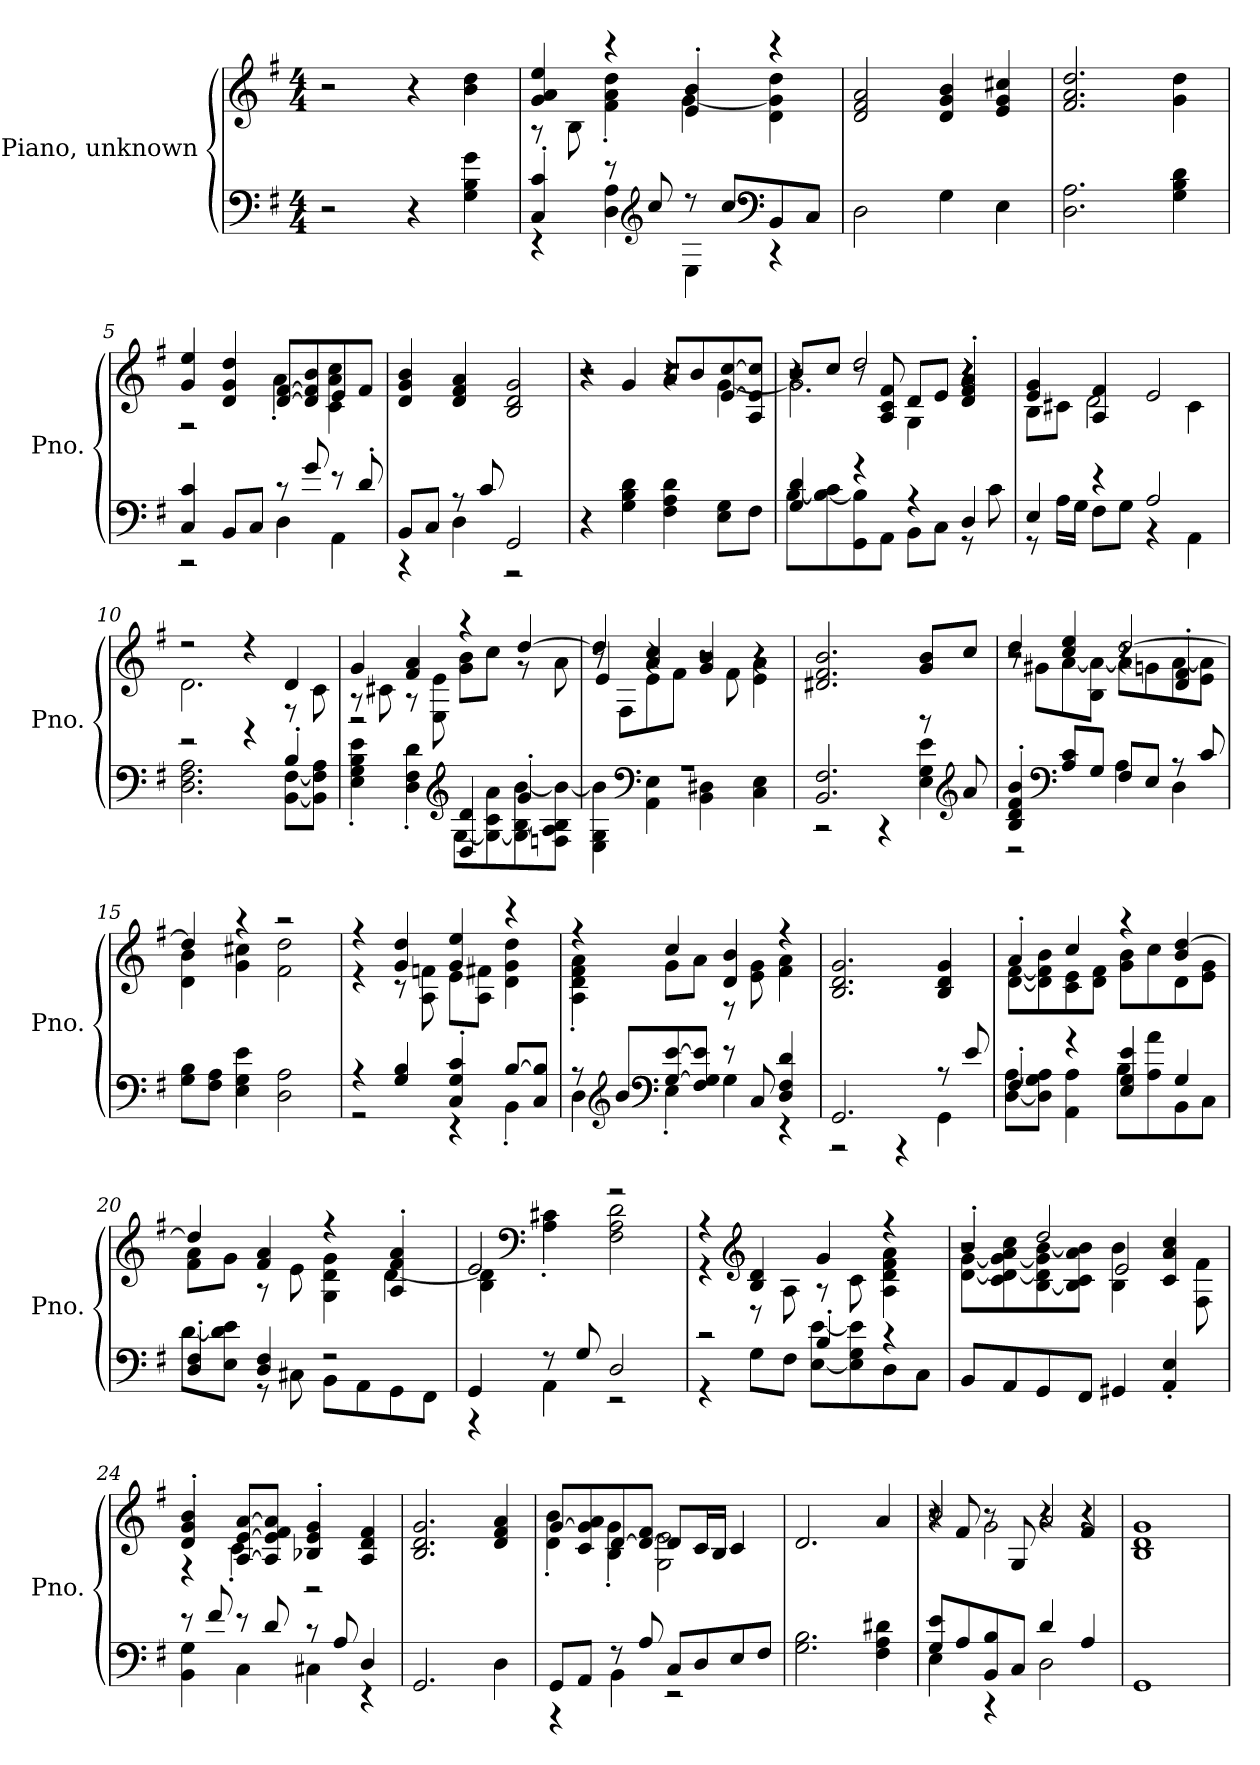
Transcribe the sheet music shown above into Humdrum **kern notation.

**kern	**kern
*part1	*part1
*staff2	*staff1
*I"Piano, unknown	*
*I'Pno.	*
*clefF4	*clefG2
*k[f#]	*k[f#]
*M4/4	*M4/4
*MM120	*MM120
=1	=1
2r	2r
4r	4r
4G\ 4B\ 4g\	4b\ 4dd\
=2	=2
*^	*^
4C/' 4c/'	4r	4g/ 4a/ 4ee/	8r
.	.	.	8B\
8r	4D\ 4A\	4r	4f#\' 4a\' 4dd\'
*clefG2	*	*	*
8cc/	.	.	.
8r	4E\	4e/' 4b/'	[4g\
8cc/L	.	.	.
*clefF4	*	*	*
8BB/	4r	4r	4d\ 4g\] 4dd\
8C/J	.	.	.
*v	*v	*	*
*	*v	*v
=3	=3
2D\	2d/ 2f#/ 2a/
4G\	4d/ 4g/ 4b/
4E\	4e/ 4g/ 4cc#X/
=4	=4
2.D\ 2.A\	2.f#/ 2.a/ 2.dd/
4G\ 4B\ 4d\	4g\ 4dd\
=5	=5
*^	*^
4C/ 4c/	2r	4g/ 4ee/	2r
8BB/L	.	4d/ 4g/ 4dd/	.
8C/J	.	.	.
8r	4D\	[8d/ [8f#/L	4a'\
8g/	.	8d/] 8f#/] 8b/	.
8r	4AA\	8e/	4c\ 4a\ 4cc\
8d'/	.	8f#/J	.
*	*	*v	*v
=6	=6	=6
8BB/L	4r	4d/ 4g/ 4b/
8C/J	.	.
8r	4D\	4d/ 4f#/ 4a/
8c/	.	.
2GG/	2r	2B/ 2d/ 2g/
*v	*v	*
!!LO:LB:g=z
=7	=7
*	*^
*	*	*^
4r	1r	2r	4r
4G\ 4B\ 4d\	.	.	4g/
4F#\ 4A\ 4d\	.	4r	8a/L
.	.	.	8b/
8E\ 8G\L	.	[4g\	[8e/ [8cc/
8F#\J	.	.	8A/ 8e/] 8cc/]J
=8	=8	=8	=8
*^	*	*	*^
4G/ 4d/	[8B\L	4r	2.g\]	8b/L	2r
.	8B\_ 8c\	.	.	8cc/J	.
4r	8GG\ 8B\]	2dd/	.	8r	.
.	8AA\J	.	.	8A/ 8c/ 8f#/	.
4r	8BB\L	.	.	8d/L	4G\
.	8C\J	.	.	8e/J	.
4D/	8r	4r	4r	4d/' 4f#/' 4a/'	4r
.	8c\	.	.	.	.
*	*	*	*v	*v	*v
=9	=9	=9	=9
4E/	8r	4e/ 4g/	8B\L
.	16A\LL	.	8c#X\J
.	16G\JJ	.	.
4r	8F#\L	4A/ 4f#/	2d\
.	8G\J	.	.
2A/	4r	2e/	.
.	4AA\	.	4c#\
=10	=10	=10	=10
2r	2.D\ 2.F#\ 2.A\	2r	2.d\
4r	.	4r	.
4B'/	[8BB\ [8F#\L	4d/	8r
.	8BB\] 8F#\] 8A\J	.	8c\
!!LO:LB:g=z	!!
=11	=11	=11	=11
2r	4E\' 4G\' 4B\' 4e\'	4g/	8r
.	.	.	8c#X\
.	4D\' 4F#\' 4d\'	4f#/ 4a/	8r
.	.	.	8E\ 8e\
*clefG2	*	*	*
4D/ 4d/	[8G\L	4r	8g\ 8b\L
.	8G\_ 8c\ 8a\	.	8cc\J
4g'/	8G\] [8B\ [8b\	[4dd/	8r
.	8Fn\ 8A\ 8B\] 8b\_J	.	8a\
=12	=12	=12	=12
*	*	*	*^
1r	4E\ 4G\ 4b\]	4dd/]	8r	4e/
.	.	.	8F#\L	.
*clefF4	*	*	*	*
.	4AA\ 4E\	4a/ 4cc/	8e\	4r
.	.	.	8f#\J	.
.	4BB\ 4D#X\	4g/ 4b/	8r	2r
.	.	.	8f#\	.
.	4C\ 4E\	4r	4e\ 4a\	.
*	*	*v	*v	*v
=13	=13	=13
2.BB/ 2.F#/	2r	2.d#X/ 2.f#/ 2.b/
.	4r	.
8r	4E\ 4G\ 4e\	8g/ 8b/L
*clefG2	*	*
8a/	.	8cc/J
=14	=14	=14
*	*	*^
*	*	*	*^
4B/' 4d/' 4f#/' 4b/'	2r	4dd/	8r	2r
.	.	.	8g#X\L	.
*clefF4	*	*	*	*
8A/ 8c/L	.	4cc/ 4ee/	[8a\	.
8G/J	.	.	8B\ 8a\_J	.
8F#/L	4A\	[2dd/	8a\L]	4r
8E/J	.	.	8gn\	.
8r	4D\	.	[8a\	4d/' 4f#/'
8c/	.	.	8e\ 8a\]J	.
*v	*v	*	*	*
*	*	*v	*v
!!LO:LB:g=z
=15	=15	=15
8G\ 8B\L	4dd/]	4d\ 4b\
8F#\ 8A\J	.	.
4E\ 4G\ 4e\	4r	4g\ 4cc#X\
2D\ 2A\	2r	2f#\ 2dd\
=16	=16	=16
*^	*	*
4r	2r	4r	4r
4G/ 4B/	.	4g/ 4dd/	8r
.	.	.	8A\ 8fn\
4C/' 4G/' 4c/'	4r	4g/ 4ee/	8e\L
.	.	.	8A\ 8f#X\J
[8B/L	4BB'\	4r	4d\ 4g\ 4dd\
8C/ 8B/]J	.	.	.
=17	=17	=17	=17
8r	4D\	4r	4A\' 4d\' 4f#\' 4a\'
*clefG2	*	*	*
8b/L	.	.	.
*clefF4	*	*	*
[8G/ [8e/	4E'\	4cc/	8g\L
8F#/ 8G/] 8e/]J	.	.	8a\J
8r	4G\	4d/ 4b/	8r
8C/	.	.	8e\ 8g\
4D/ 4F#/ 4d/	4r	4r	4f#\ 4a\
*	*	*v	*v
=18	=18	=18
2.GG/	2r	2.B/ 2.d/ 2.g/
.	4r	.
8r	4GG\	4B/ 4d/ 4g/
8e/	.	.
=19	=19	=19
*	*	*^
4F#'/	[8D\ [8A\L	4a'/	[8d\ [8f#\L
.	8D\] 8G\ 8A\]J	.	8d\] 8f#\] 8b\
4r	4AA\ 4A\	4cc/	8c\ 8e\
.	.	.	8d\ 8f#\J
4E/ 4G/ 4e/	8B\L	4r	8g\ 8b\L
.	8A\ 8a\	.	8cc\
4G/	8BB\	4b/ [4dd/	8d\
.	8C\J	.	8e\ 8g\J
!!LO:LB:g=z	!!
=20	=20	=20	=20
4D/' 4F#/'	[8d\L	4dd/]	8f#\ 8a\L
.	8E\ 8d\] 8e\J	.	8g\J
4D/ 4F#/	8r	4f#/ 4a/	8r
.	8C#X\	.	8e\
2r	8BB\L	4r	4G\ 4d\ 4g\
.	8AA\	.	.
.	8GG\	4A/' 4f#/' 4a/'	[4d\
.	8FF#\J	.	.
=21	=21	=21	=21
4GG/	4r	2e/	4B\ 4d\]
*	*	*clefF4	*
8r	4AA\	.	4A\' 4c#X\'
8G/	.	.	.
2D/	2r	2r	2F#\ 2A\ 2d\
=22	=22	=22	=22
2r	4r	4r	4r
*	*	*clefG2	*
.	8G\L	4B/ 4d/	8r
.	8F#\J	.	8A\
4B'/	[8E\ [8e\L	4g/	8r
.	8E\] 8G\ 8e\]	.	8c\
4r	8D\	4r	4A\ 4d\ 4f#\ 4a\
.	8C\J	.	.
*v	*v	*	*
=23	=23	=23
*	*	*^
8BB/L	4b'/	[8d\ [8g\L	2r
8AA/	.	8c\ 8d\_ 8g\_ 8a\ 8cc\	.
8GG/	2dd/	[8B\ 8d\] 8g\] [8b\	.
8FF#/J	.	8B\] 8c\ 8a\ 8b\]J	.
4GG#X/	.	4B\ 4b\	2e/
4AA/' 4E/'	4c/ 4a/ 4cc/	8r	.
.	.	8F#\ 8f#\	.
*	*	*v	*v
!!LO:LB:g=z
=24	=24	=24
*^	*	*
8r	4BB\ 4G\	4d/' 4g/' 4b/'	4r
8f#/	.	.	.
8r	4C\	[8A/ [8e/ [8a/L	4c'\
8d/	.	8A/] 8e/] 8f#/ 8a/]J	.
8r	4C#X\	4B-X/' 4e/' 4g/'	2r
8A/	.	.	.
4D/	4r	4A/ 4d/ 4f#/	.
*v	*v	*	*
*	*v	*v
=25	=25
2.GG/	2.B/ 2.d/ 2.g/
4D\	4d/ 4f#/ 4a/
=26	=26
*^	*^
8GG/L	4r	[8g/L	4d\' 4b\'
8AA/J	.	8c/ 8g/] 8a/	.
8r	4BB\	[8d/	4B\' 4g\'
8A/	.	8d/_ 8f#/J	.
8C/L	2r	8d/L]	2G\ 2e\
8D/	.	16c/L	.
.	.	16B/JJ	.
8E/	.	4c/	.
8F#/J	.	.	.
*v	*v	*	*
*	*v	*v
=27	=27
2.G\ 2.B\	2.d/
4F#\ 4A\ 4d#X\	4a/
=28	=28
*^	*^
*	*	*	*^
8G/ 8e/L	4E\	2b/	4r	8r
8A/	.	.	.	8f#/
8BB/ 8B/	4r	.	2g\	8r
8C/J	.	.	.	8G/
4d/	2D\	2a/	.	4r
4A/	.	.	4r	4f#/
*v	*v	*	*	*
*	*v	*v	*v
=29	=29
1GG	1B 1d 1g
=	=
*-	*-
